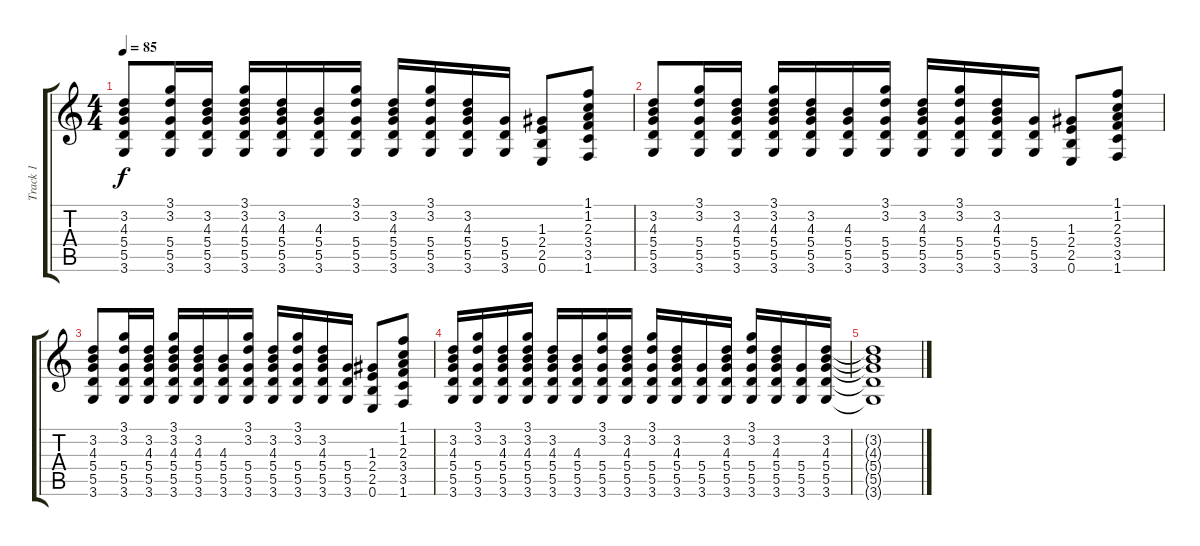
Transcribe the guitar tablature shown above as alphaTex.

\track ("Track 1" "Track 1") {instrument overdrivenguitar}
\staff {score tabs}
\tuning (E4 B3 G3 D3 A2 E2) {hide}
\ts (4 4)
\tempo 85
\clef g2
\ks c
(3.2 4.3 5.4 5.5 3.6).8{dy f} (3.1 3.2 5.4 5.5 3.6).16 (3.2 4.3 5.4 5.5 3.6).16 (3.1 3.2 4.3 5.4 5.5 3.6).16 (3.2 4.3 5.4 5.5 3.6).16 (4.3 5.4 5.5 3.6).16 (3.1 3.2 5.4 5.5 3.6).16 (3.2 4.3 5.4 5.5 3.6).16 (3.1 3.2 5.4 5.5 3.6).16 (3.2 4.3 5.4 5.5 3.6).16 (5.4 5.5 3.6).16 (1.3 2.4 2.5 0.6).8 (1.1 1.2 2.3 3.4 3.5 1.6).8 |
(3.2 4.3 5.4 5.5 3.6).8 (3.1 3.2 5.4 5.5 3.6).16 (3.2 4.3 5.4 5.5 3.6).16 (3.1 3.2 4.3 5.4 5.5 3.6).16 (3.2 4.3 5.4 5.5 3.6).16 (4.3 5.4 5.5 3.6).16 (3.1 3.2 5.4 5.5 3.6).16 (3.2 4.3 5.4 5.5 3.6).16 (3.1 3.2 5.4 5.5 3.6).16 (3.2 4.3 5.4 5.5 3.6).16 (5.4 5.5 3.6).16 (1.3 2.4 2.5 0.6).8 (1.1 1.2 2.3 3.4 3.5 1.6).8 |
(3.2 4.3 5.4 5.5 3.6).8 (3.1 3.2 5.4 5.5 3.6).16 (3.2 4.3 5.4 5.5 3.6).16 (3.1 3.2 4.3 5.4 5.5 3.6).16 (3.2 4.3 5.4 5.5 3.6).16 (4.3 5.4 5.5 3.6).16 (3.1 3.2 5.4 5.5 3.6).16 (3.2 4.3 5.4 5.5 3.6).16 (3.1 3.2 5.4 5.5 3.6).16 (3.2 4.3 5.4 5.5 3.6).16 (5.4 5.5 3.6).16 (1.3 2.4 2.5 0.6).8 (1.1 1.2 2.3 3.4 3.5 1.6).8 |
(3.2 4.3 5.4 5.5 3.6).16 (3.1 3.2 5.4 5.5 3.6).16 (3.2 4.3 5.4 5.5 3.6).16 (3.1 3.2 4.3 5.4 5.5 3.6).16 (3.2 4.3 5.4 5.5 3.6).16 (4.3 5.4 5.5 3.6).16 (3.1 3.2 5.4 5.5 3.6).16 (3.2 4.3 5.4 5.5 3.6).16 (3.1 3.2 5.4 5.5 3.6).16 (3.2 4.3 5.4 5.5 3.6).16 (5.4 5.5 3.6).16 (3.2 4.3 5.4 5.5 3.6).16 (3.1 3.2 5.4 5.5 3.6).16 (3.2 4.3 5.4 5.5 3.6).16 (5.4 5.5 3.6).16 (3.2 4.3 5.4 5.5 3.6).16 |
(3.2{t} 4.3{t} 5.4{t} 5.5{t} 3.6{t}).1
